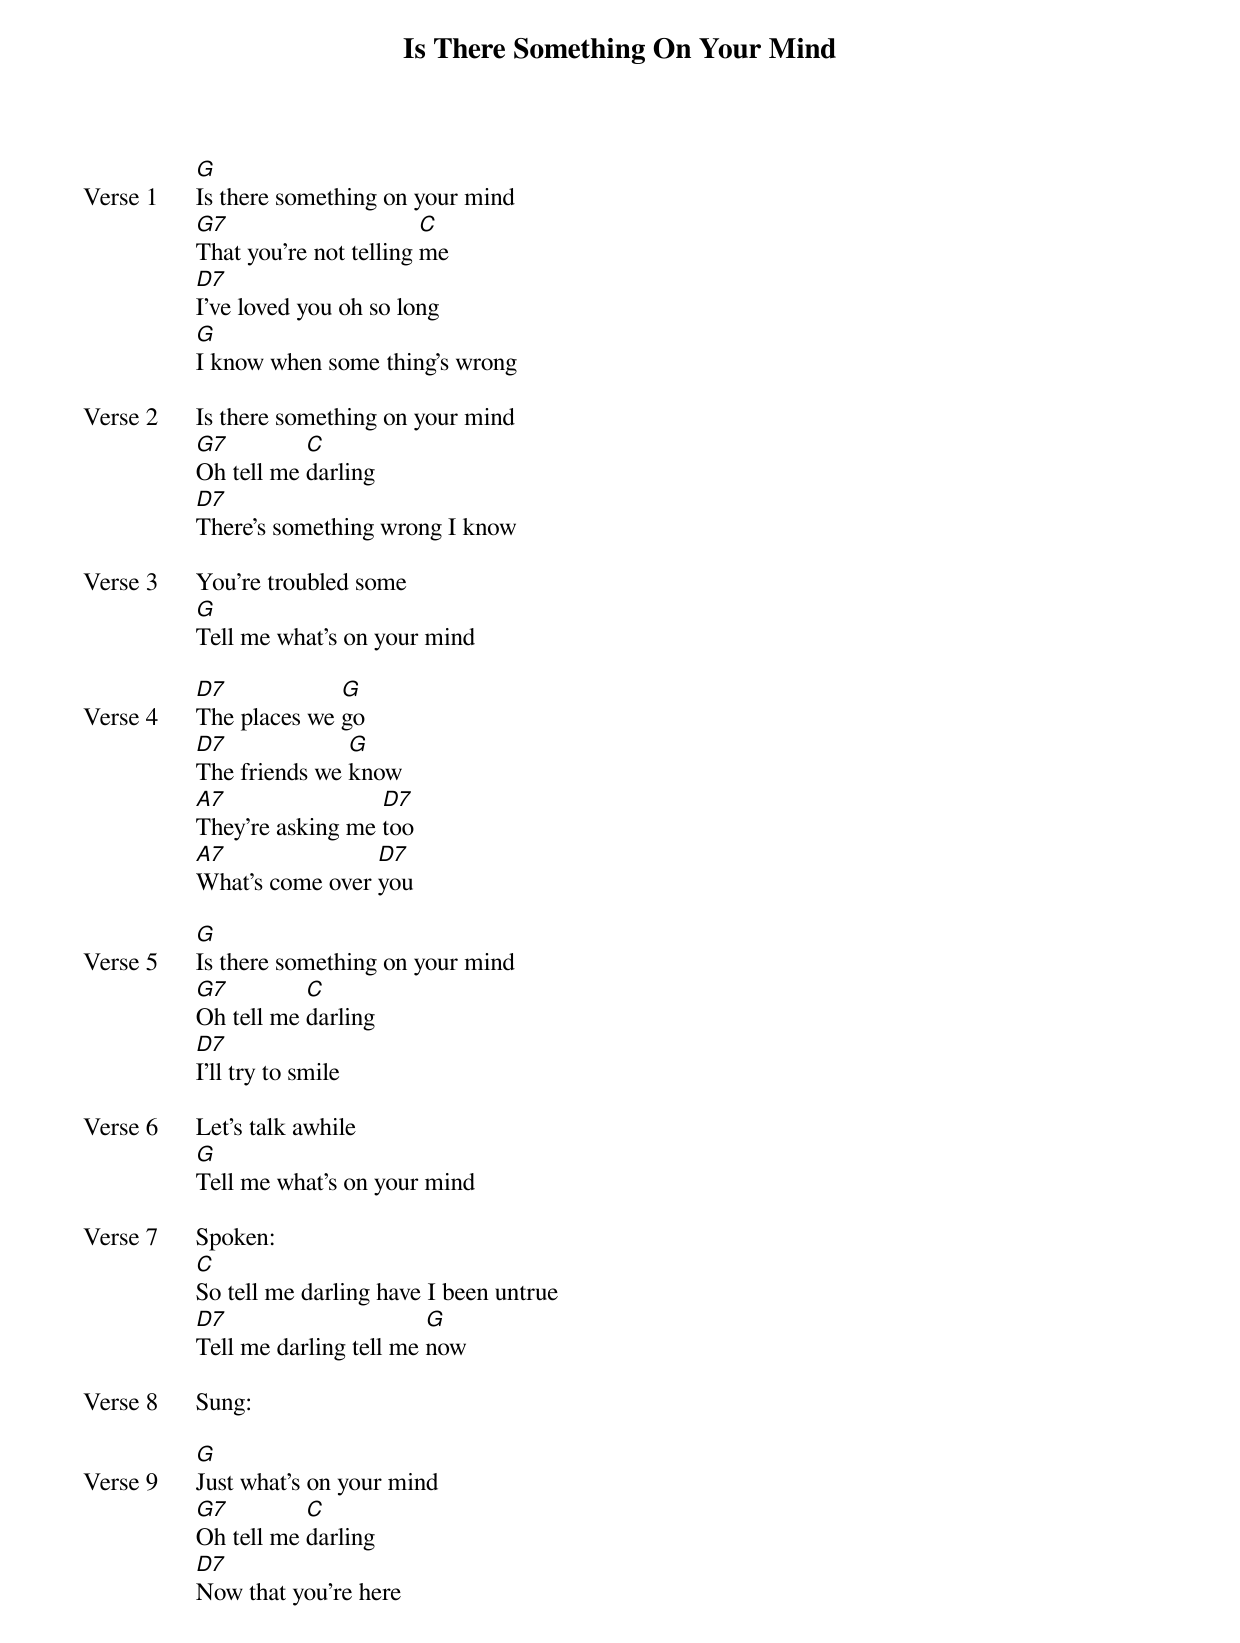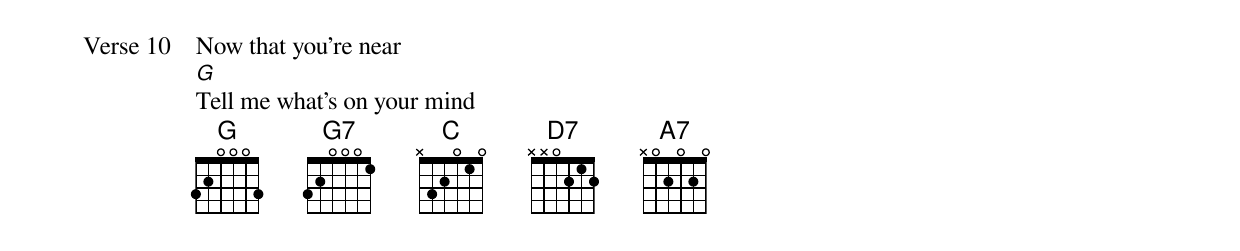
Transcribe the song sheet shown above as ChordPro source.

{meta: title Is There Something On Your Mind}
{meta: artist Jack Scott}

{start_of_verse: Verse 1}
[G]Is there something on your mind
[G7]That you're not telling [C]me
[D7]I've loved you oh so long
[G]I know when some thing's wrong
{end_of_verse}

{start_of_verse: Verse 2}
Is there something on your mind
[G7]Oh tell me [C]darling
[D7]There's something wrong I know
{end_of_verse}

{start_of_verse: Verse 3}
You're troubled some
[G]Tell me what's on your mind
{end_of_verse}

{start_of_verse: Verse 4}
[D7]The places we [G]go
[D7]The friends we [G]know
[A7]They're asking me [D7]too
[A7]What's come over [D7]you
{end_of_verse}

{start_of_verse: Verse 5}
[G]Is there something on your mind
[G7]Oh tell me [C]darling
[D7]I'll try to smile
{end_of_verse}

{start_of_verse: Verse 6}
Let's talk awhile
[G]Tell me what's on your mind
{end_of_verse}

{start_of_verse: Verse 7}
Spoken:
[C]So tell me darling have I been untrue
[D7]Tell me darling tell me [G]now
{end_of_verse}

{start_of_verse: Verse 8}
Sung:
{end_of_verse}

{start_of_verse: Verse 9}
[G]Just what's on your mind
[G7]Oh tell me [C]darling
[D7]Now that you're here
{end_of_verse}

{start_of_verse: Verse 10}
Now that you're near
[G]Tell me what's on your mind
{end_of_verse}
